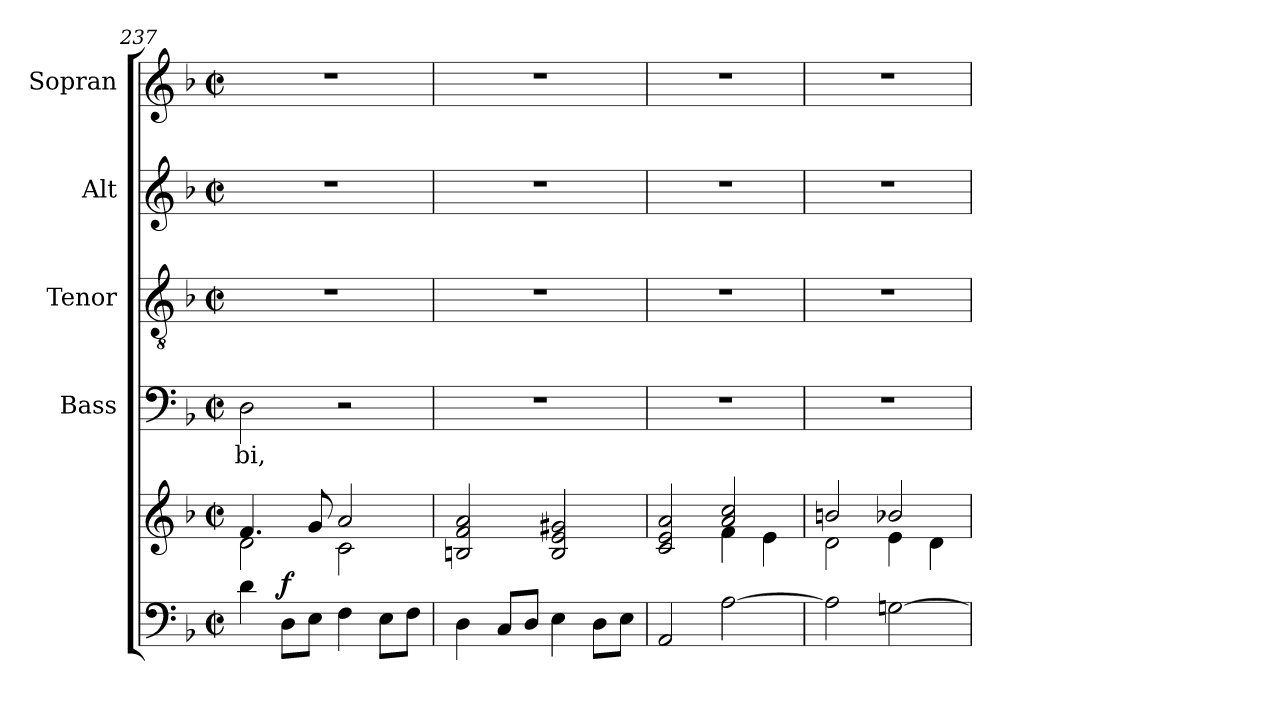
**kern	**kern	**dynam	**kern	**text	**kern	**kern	**kern
*part5	*part5	*part5	*part4	*part4	*part3	*part2	*part1
*staff6	*staff5	*staff5/6	*staff4	*staff4	*staff3	*staff2	*staff1
*	*	*	*I"Bass	*	*I"Tenor	*I"Alt	*I"Sopran
*	*	*	*I'B.	*	*I'T.	*I'A.	*I'S.
*clefF4	*clefG2	*	*clefF4	*	*clefGv2	*clefG2	*clefG2
*k[b-]	*k[b-]	*	*k[b-]	*	*k[b-]	*k[b-]	*k[b-]
*F:	*F:	*	*F:	*	*F:	*F:	*F:
*M2/2	*M2/2	*	*M2/2	*	*M2/2	*M2/2	*M2/2
*met(c|)	*met(c|)	*	*met(c|)	*	*met(c|)	*met(c|)	*met(c|)
=237	=237	=237	=237	=237	=237	=237	=237
*	*^	*	*	*	*	*	*
!	!	!	!	!	!LO:LY:b	!	!	!
4d\	4.f/	2d\	.	2D\	-bi,	1r	1r	1r
!	!	!	!LO:DY:a=2	!	!	!	!	!
8D\L	.	.	f	.	.	.	.	.
8E\J	8g/	.	.	.	.	.	.	.
4F\	2a/	2c\	.	2r	.	.	.	.
8E\L	.	.	.	.	.	.	.	.
8F\J	.	.	.	.	.	.	.	.
*	*v	*v	*	*	*	*	*	*
=238	=238	=238	=238	=238	=238	=238	=238
4D\	2Bn/ 2f/ 2a/	.	1r	.	1r	1r	1r
8C/L	.	.	.	.	.	.	.
8D/J	.	.	.	.	.	.	.
4E\	2B/ 2e/ 2g#X/	.	.	.	.	.	.
8D\L	.	.	.	.	.	.	.
8E\J	.	.	.	.	.	.	.
=239	=239	=239	=239	=239	=239	=239	=239
*	*^	*	*	*	*	*	*
2AA/	2c/ 2e/ 2a/	2ryy	.	1r	.	1r	1r	1r
[2A\	2a/ 2cc/	4f\	.	.	.	.	.	.
.	.	4e\	.	.	.	.	.	.
=240	=240	=240	=240	=240	=240	=240	=240	=240
2A\]	2bn/	2d\	.	1r	.	1r	1r	1r
[2Gn\	2b-X/	4e\	.	.	.	.	.	.
.	.	4d\	.	.	.	.	.	.
*	*v	*v	*	*	*	*	*	*
=	=	=	=	=	=	=	=
*-	*-	*-	*-	*-	*-	*-	*-
